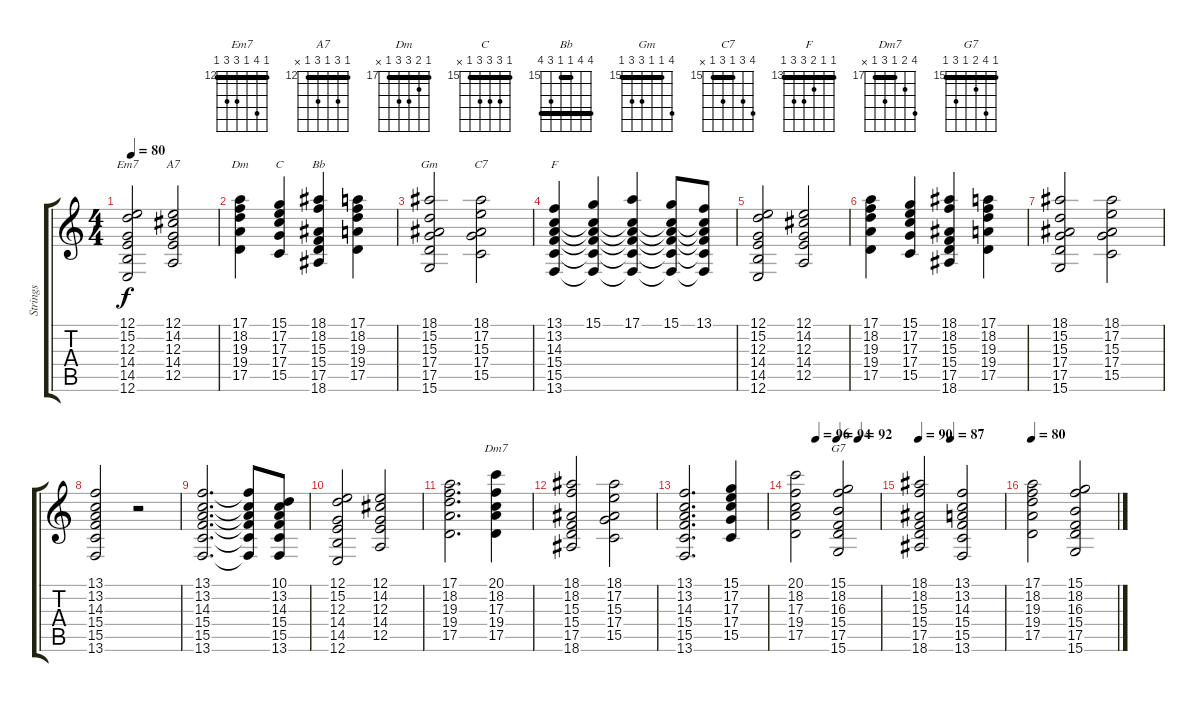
\track ("Strings" "Strings") {mute instrument stringensemble1}
\staff {score tabs}
\tuning (E4 B3 G3 D3 A2 E2) {hide}
\chord ("Em7" 12 15 12 14 14 12) {firstfret 12 barre 12}
\chord ("A7" 12 14 12 14 12 x) {firstfret 12 barre 12}
\chord ("Dm" 17 18 19 19 17 x) {firstfret 17 barre 17}
\chord ("C" 15 17 17 17 15 x) {firstfret 15 barre 15}
\chord ("Bb" 18 18 15 15 17 18) {firstfret 15 barre (15 18)}
\chord ("Gm" 18 15 15 17 17 15) {firstfret 15 barre 15}
\chord ("C7" 18 17 15 17 15 x) {firstfret 15 barre 15}
\chord ("F" 13 13 14 15 15 13) {firstfret 13 barre 13}
\chord ("Dm7" 20 18 17 19 17 x) {firstfret 17 barre 17}
\chord ("G7" 15 18 16 15 17 15) {firstfret 15 barre 15}
\ts (4 4)
\tempo 80
\clef g2
\ks c
(12.1 15.2 12.3 14.4 14.5 12.6).2{ch "Em7" dy f} (12.1 14.2 12.3 14.4 12.5).2{ch "A7"} |
(17.1 18.2 19.3 19.4 17.5).4{ch "Dm"} (15.1 17.2 17.3 17.4 15.5).4{ch "C"} (18.1 18.2 15.3 15.4 17.5 18.6).4{ch "Bb"} (17.1 18.2 19.3 19.4 17.5).4 |
(18.1 15.2 15.3 17.4 17.5 15.6).2{ch "Gm"} (18.1 17.2 15.3 17.4 15.5).2{ch "C7"} |
(13.1 13.2 14.3 15.4 15.5 13.6).4{ch "F"} (15.1 13.2{t} 14.3{t} 15.4{t} 15.5{t} 13.6{t}).4 (17.1 13.2{t} 14.3{t} 15.4{t} 15.5{t} 13.6{t}).4 (15.1 13.2{t} 14.3{t} 15.4{t} 15.5{t} 13.6{t}).8 (13.1 13.2{t} 14.3{t} 15.4{t} 15.5{t} 13.6{t}).8 |
(12.1 15.2 12.3 14.4 14.5 12.6).2 (12.1 14.2 12.3 14.4 12.5).2 |
(17.1 18.2 19.3 19.4 17.5).4 (15.1 17.2 17.3 17.4 15.5).4 (18.1 18.2 15.3 15.4 17.5 18.6).4 (17.1 18.2 19.3 19.4 17.5).4 |
(18.1 15.2 15.3 17.4 17.5 15.6).2 (18.1 17.2 15.3 17.4 15.5).2 |
(13.1 13.2 14.3 15.4 15.5 13.6).2 r.2 |
(13.1 13.2 14.3 15.4 15.5 13.6).2{d} (13.1{t} 13.2{t} 14.3{t} 15.4{t} 15.5{t} 13.6{t}).8 (10.1 13.2 14.3 15.4 15.5 13.6).8 |
(12.1 15.2 12.3 14.4 14.5 12.6).2 (12.1 14.2 12.3 14.4 12.5).2 |
(17.1 18.2 19.3 19.4 17.5).2{d} (20.1 18.2 17.3 19.4 17.5).4{ch "Dm7"} |
(18.1 18.2 15.3 15.4 17.5 18.6).2 (18.1 17.2 15.3 17.4 15.5).2 |
(13.1 13.2 14.3 15.4 15.5 13.6).2{d} (15.1 17.2 17.3 17.4 15.5).4 |
\tempo (96 0.25)
\tempo (94 0.5)
\tempo (92 0.75)
(20.1 18.2 17.3 19.4 17.5).2 (15.1 18.2 16.3 15.4 17.5 15.6).2{ch "G7"} |
\tempo 90
\tempo (87 0.375)
(18.1 18.2 15.3 15.4 17.5 18.6).2 (13.1 13.2 14.3 15.4 15.5 13.6).2 |
\tempo 80
(17.1 18.2 19.3 19.4 17.5).2 (15.1 18.2 16.3 15.4 17.5 15.6).2
